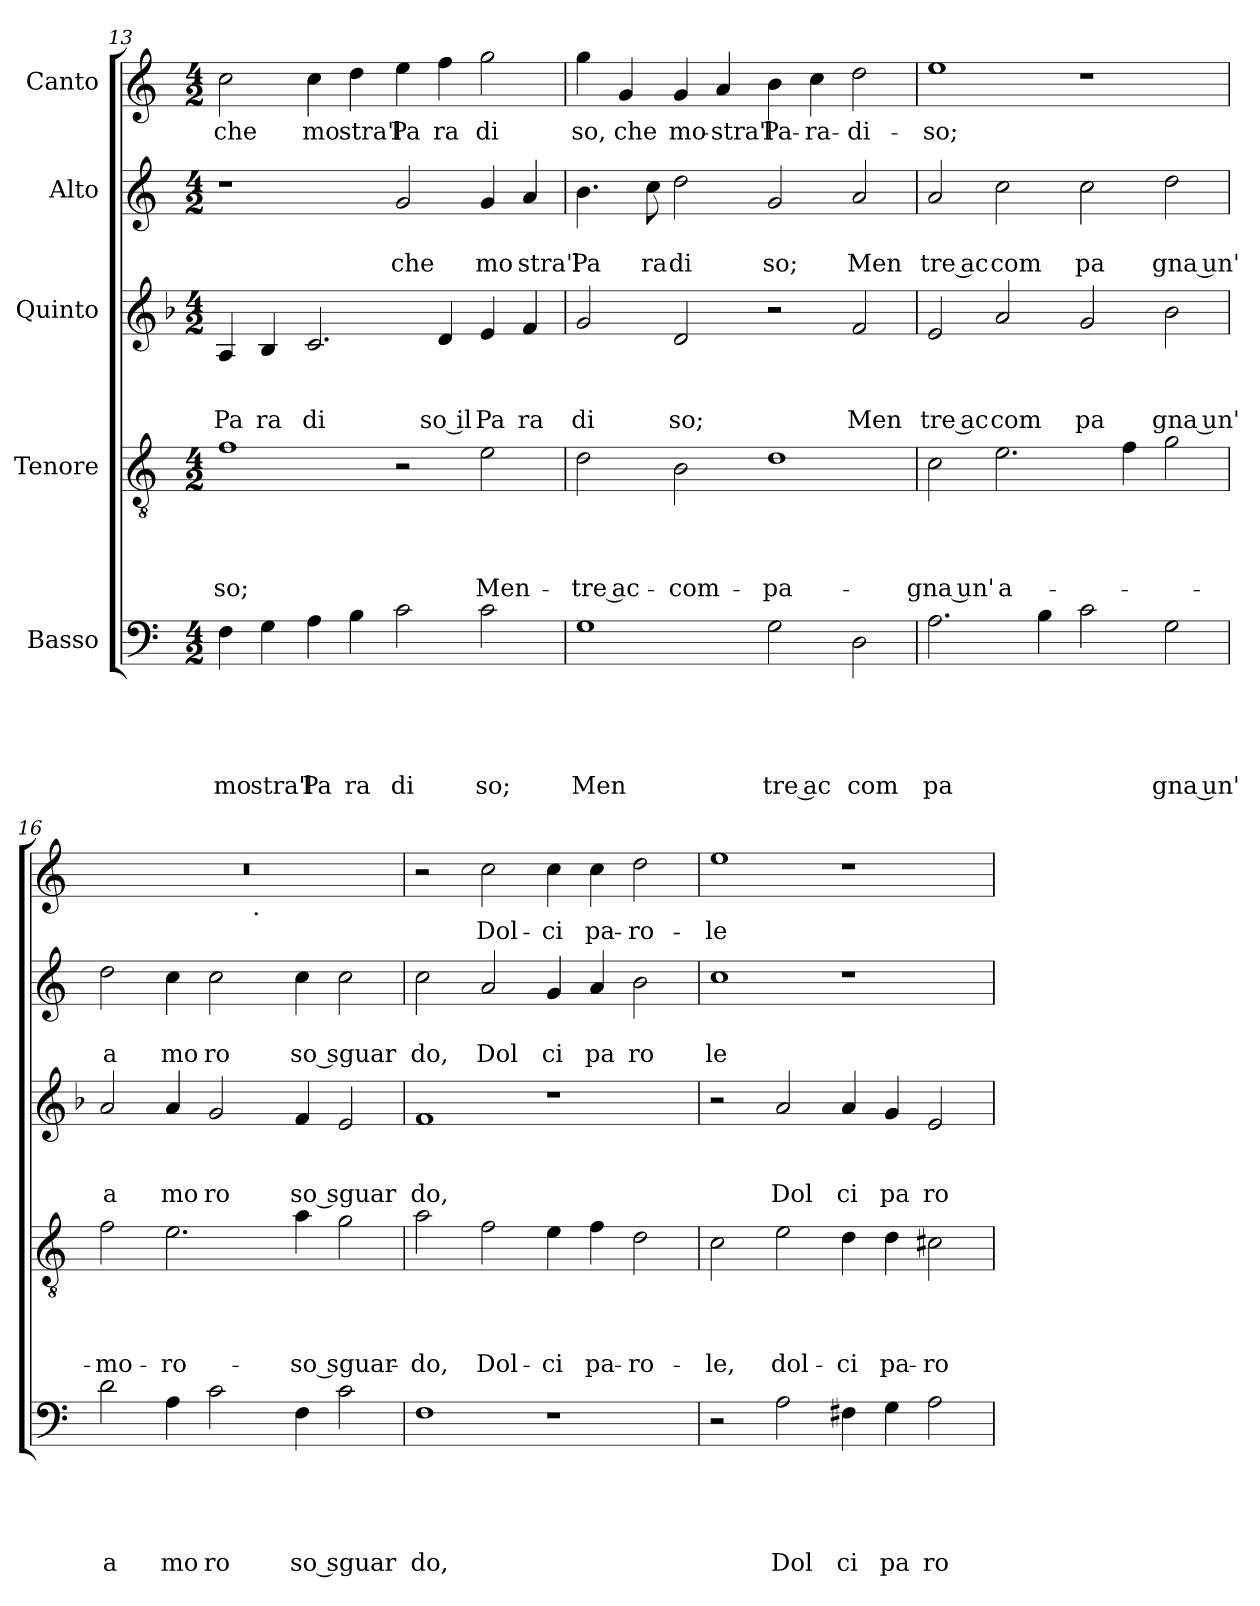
**kern	**text	**text	**text	**text	**text	**kern	**text	**text	**text	**text	**kern	**text	**text	**text	**kern	**text	**text	**kern	**text
*part5	*part5	*part5	*part5	*part5	*part5	*part4	*part4	*part4	*part4	*part4	*part3	*part3	*part3	*part3	*part2	*part2	*part2	*part1	*part1
*staff5	*staff5	*staff5	*staff5	*staff5	*staff5	*staff4	*staff4	*staff4	*staff4	*staff4	*staff3	*staff3	*staff3	*staff3	*staff2	*staff2	*staff2	*staff1	*staff1
*I"Basso	*	*	*	*	*	*I"Tenore	*	*	*	*	*I"Quinto	*	*	*	*I"Alto	*	*	*I"Canto	*
*clefF4	*	*	*	*	*	*clefGv2	*	*	*	*	*clefG2	*	*	*	*clefG2	*	*	*clefG2	*
*ITrd-3c-5	*	*	*	*	*	*ITrd-3c-5	*	*	*	*	*	*	*	*	*ITrd-3c-5	*	*	*ITrd-3c-5	*
*k[b-]	*	*	*	*	*	*k[b-]	*	*	*	*	*k[b-]	*	*	*	*k[b-]	*	*	*k[b-]	*
*F:	*	*	*	*	*	*F:	*	*	*	*	*F:	*	*	*	*F:	*	*	*F:	*
*M4/2	*	*	*	*	*	*M4/2	*	*	*	*	*M4/2	*	*	*	*M4/2	*	*	*M4/2	*
=13	=13	=13	=13	=13	=13	=13	=13	=13	=13	=13	=13	=13	=13	=13	=13	=13	=13	=13	=13
!	!	!	!	!	!LO:LY:b	!	!	!	!	!LO:LY:b	!	!	!	!LO:LY:b	!	!	!	!	!LO:LY:b
4B-\	.	.	.	.	mo	1b-	.	.	.	-so;	4A/	.	.	Pa	1r	.	.	2ff\	che
!	!	!	!	!	!LO:LY:b	!	!	!	!	!	!	!	!	!LO:LY:b	!	!	!	!	!
4c\	.	.	.	.	stra'l	.	.	.	.	.	4B-/	.	.	ra	.	.	.	.	.
!	!	!	!	!	!LO:LY:b	!	!	!	!	!	!	!	!	!LO:LY:b	!	!	!	!	!LO:LY:b
4d\	.	.	.	.	Pa	.	.	.	.	.	2.c/	.	.	di	.	.	.	4ff\	mo
!	!	!	!	!	!LO:LY:b	!	!	!	!	!	!	!	!	!	!	!	!	!	!LO:LY:b
4e\	.	.	.	.	ra	.	.	.	.	.	.	.	.	.	.	.	.	4gg\	stra'l
!	!	!	!	!	!LO:LY:b	!	!	!	!	!	!	!	!	!	!	!	!LO:LY:b	!	!LO:LY:b
2f\	.	.	.	.	di	2r	.	.	.	.	.	.	.	.	2cc/	.	che	4aa\	Pa
!	!	!	!	!	!	!	!	!	!	!	!	!	!	!LO:LY:b:rj	!	!	!	!	!LO:LY:b
.	.	.	.	.	.	.	.	.	.	.	4d/	.	.	so il	.	.	.	4bb-\	ra
!	!	!	!	!	!LO:LY:b	!	!	!	!	!LO:LY:b	!	!	!	!LO:LY:b	!	!	!LO:LY:b	!	!LO:LY:b
2f\	.	.	.	.	so;	2a\	.	.	.	Men-	4e/	.	.	Pa	4cc/	.	mo	2ccc\	di
!	!	!	!	!	!	!	!	!	!	!	!	!	!	!LO:LY:b	!	!	!LO:LY:b	!	!
.	.	.	.	.	.	.	.	.	.	.	4f/	.	.	ra	4dd/	.	stra'l	.	.
!!LO:PB:g=z
=14	=14	=14	=14	=14	=14	=14	=14	=14	=14	=14	=14	=14	=14	=14	=14	=14	=14	=14	=14
!	!	!	!	!	!LO:LY:b	!	!	!	!	!LO:LY:b:rj	!	!	!	!LO:LY:b	!	!	!LO:LY:b	!	!LO:LY:b
1c	.	.	.	.	Men	2g\	.	.	.	-tre ac-	2g/	.	.	di	4.ee\	.	Pa	4ccc\	so,
!	!	!	!	!	!	!	!	!	!	!	!	!	!	!	!	!	!	!	!LO:LY:b
.	.	.	.	.	.	.	.	.	.	.	.	.	.	.	.	.	.	4cc/	che
!	!	!	!	!	!	!	!	!	!	!	!	!	!	!	!	!	!LO:LY:b	!	!
.	.	.	.	.	.	.	.	.	.	.	.	.	.	.	8ff\	.	ra	.	.
!	!	!	!	!	!	!	!	!	!	!LO:LY:b	!	!	!	!LO:LY:b	!	!	!LO:LY:b	!	!LO:LY:b
.	.	.	.	.	.	2e\	.	.	.	-com-	2d/	.	.	so;	2gg\	.	di	4cc/	mo-
!	!	!	!	!	!	!	!	!	!	!	!	!	!	!	!	!	!	!	!LO:LY:b
.	.	.	.	.	.	.	.	.	.	.	.	.	.	.	.	.	.	4dd/	-stra'l
!	!	!	!	!	!LO:LY:b:rj	!	!	!	!	!LO:LY:b	!	!	!	!	!	!	!LO:LY:b	!	!LO:LY:b
2c\	.	.	.	.	tre ac	1g	.	.	.	-pa-	2r	.	.	.	2cc/	.	so;	4ee\	Pa-
!	!	!	!	!	!	!	!	!	!	!	!	!	!	!	!	!	!	!	!LO:LY:b
.	.	.	.	.	.	.	.	.	.	.	.	.	.	.	.	.	.	4ff\	-ra-
!	!	!	!	!	!LO:LY:b	!	!	!	!	!	!	!	!	!LO:LY:b	!	!	!LO:LY:b	!	!LO:LY:b
2G\	.	.	.	.	com	.	.	.	.	.	2f/	.	.	Men	2dd/	.	Men	2gg\	-di-
=15	=15	=15	=15	=15	=15	=15	=15	=15	=15	=15	=15	=15	=15	=15	=15	=15	=15	=15	=15
!	!	!	!	!	!LO:LY:b	!	!	!	!	!LO:LY:b:rj	!	!	!	!LO:LY:b:rj	!	!	!LO:LY:b:rj	!	!LO:LY:b
2.d\	.	.	.	.	pa	2f\	.	.	.	-gna un'	2e/	.	.	tre ac	2dd/	.	tre ac	1aa	-so;
!	!	!	!	!	!	!	!	!	!	!LO:LY:b	!	!	!	!LO:LY:b	!	!	!LO:LY:b	!	!
.	.	.	.	.	.	2.a\	.	.	.	a-	2a/	.	.	com	2ff\	.	com	.	.
4e\	.	.	.	.	.	.	.	.	.	.	.	.	.	.	.	.	.	.	.
!	!	!	!	!	!	!	!	!	!	!	!	!	!	!LO:LY:b	!	!	!LO:LY:b	!	!
2f\	.	.	.	.	.	.	.	.	.	.	2g/	.	.	pa	2ff\	.	pa	1r	.
.	.	.	.	.	.	4b-\	.	.	.	.	.	.	.	.	.	.	.	.	.
!	!	!	!	!	!LO:LY:b:rj	!	!	!	!	!	!	!	!	!LO:LY:b:rj	!	!	!LO:LY:b:rj	!	!
2c\	.	.	.	.	gna un'	(2cc\	.	.	.	.	2b-\	.	.	gna un'	2gg\	.	gna un'	.	.
=16	=16	=16	=16	=16	=16	=16	=16	=16	=16	=16	=16	=16	=16	=16	=16	=16	=16	=16	=16
!	!	!	!	!	!LO:LY:b	!	!	!	!	!LO:LY:b	!	!	!	!LO:LY:b	!	!	!LO:LY:b	!	!
*	*	*	*	*	*	*	*	*	*	*	*	*	*	*	*	*	*	*^	*
2g\	.	.	.	.	a	2b-\	.	.	.	-mo-	2a/	.	.	a	2gg\	.	a	0r	1ryy	.
!	!	!	!	!	!LO:LY:b	!	!	!	!	!LO:LY:b	!	!	!	!LO:LY:b	!	!	!LO:LY:b	!	!	!
4d\	.	.	.	.	mo	2.a\	.	.	.	-ro-	4a/	.	.	mo	4ff\	.	mo	.	.	.
!	!	!	!	!	!LO:LY:b	!	!	!	!	!	!	!	!	!LO:LY:b	!	!	!LO:LY:b	!	!	!
2f\	.	.	.	.	ro	.	.	.	.	.	2g/	.	.	ro	2ff\	.	ro	.	.	.
!	!	!	!	!	!	!	!	!	!	!	!	!	!	!	!	!	!	!	!LO:TX:b:t=.	!
.	.	.	.	.	.	.	.	.	.	.	.	.	.	.	.	.	.	.	1ryy	.
!	!	!	!	!	!LO:LY:b	!	!	!	!	!LO:LY:b	!	!	!	!LO:LY:b	!	!	!LO:LY:b	!	!	!
4B-\	.	.	.	.	so sguar	4dd\	.	.	.	-so sguar-	4f/	.	.	so sguar	4ff\	.	so sguar	.	.	.
2f\	.	.	.	.	.	2cc\	.	.	.	.	2e/	.	.	.	2ff\	.	.	.	.	.
=17	=17	=17	=17	=17	=17	=17	=17	=17	=17	=17	=17	=17	=17	=17	=17	=17	=17	=17	=17	=17
!	!	!	!	!	!LO:LY:b	!	!	!	!	!LO:LY:b	!	!	!	!LO:LY:b	!	!	!LO:LY:b	!	!	!
*	*	*	*	*	*	*	*	*	*	*	*	*	*	*	*	*	*	*v	*v	*
1B-	.	.	.	.	do,	2dd\	.	.	.	-do,	1f	.	.	do,	2ff\	.	do,	2r	.
!	!	!	!	!	!	!	!	!	!	!LO:LY:b	!	!	!	!	!	!	!LO:LY:b	!	!LO:LY:b
.	.	.	.	.	.	2b-\	.	.	.	Dol-	.	.	.	.	2dd/	.	Dol	2ff\	Dol-
!	!	!	!	!	!	!	!	!	!	!LO:LY:b	!	!	!	!	!	!	!LO:LY:b	!	!LO:LY:b
1r	.	.	.	.	.	4a\	.	.	.	-ci	1r	.	.	.	4cc/	.	ci	4ff\	-ci
!	!	!	!	!	!	!	!	!	!	!LO:LY:b	!	!	!	!	!	!	!LO:LY:b	!	!LO:LY:b
.	.	.	.	.	.	4b-\	.	.	.	pa-	.	.	.	.	4dd/	.	pa	4ff\	pa-
!	!	!	!	!	!	!	!	!	!	!LO:LY:b	!	!	!	!	!	!	!LO:LY:b	!	!LO:LY:b
.	.	.	.	.	.	2g\	.	.	.	-ro-	.	.	.	.	2ee\	.	ro	2gg\	-ro-
=18	=18	=18	=18	=18	=18	=18	=18	=18	=18	=18	=18	=18	=18	=18	=18	=18	=18	=18	=18
!	!	!	!	!	!	!	!	!	!	!LO:LY:b	!	!	!	!	!	!	!LO:LY:b	!	!LO:LY:b
2r	.	.	.	.	.	2f\	.	.	.	-le,	2r	.	.	.	1ff	.	le	1aa	-le
!	!	!	!	!	!LO:LY:b	!	!	!	!	!LO:LY:b	!	!	!	!LO:LY:b	!	!	!	!	!
2d\	.	.	.	.	Dol	2a\	.	.	.	dol-	2a/	.	.	Dol	.	.	.	.	.
!	!	!	!	!	!LO:LY:b	!	!	!	!	!LO:LY:b	!	!	!	!LO:LY:b	!	!	!	!	!
4Bn\	.	.	.	.	ci	4g\	.	.	.	-ci	4a/	.	.	ci	1r	.	.	1r	.
!	!	!	!	!	!LO:LY:b	!	!	!	!	!LO:LY:b	!	!	!	!LO:LY:b	!	!	!	!	!
4c\	.	.	.	.	pa	4g\	.	.	.	pa-	4g/	.	.	pa	.	.	.	.	.
!	!	!	!	!	!LO:LY:b	!	!	!	!	!LO:LY:b	!	!	!	!LO:LY:b	!	!	!	!	!
2d\	.	.	.	.	ro	2f#X\	.	.	.	-ro-	2e/	.	.	ro	.	.	.	.	.
=	=	=	=	=	=	=	=	=	=	=	=	=	=	=	=	=	=	=	=
*-	*-	*-	*-	*-	*-	*-	*-	*-	*-	*-	*-	*-	*-	*-	*-	*-	*-	*-	*-
